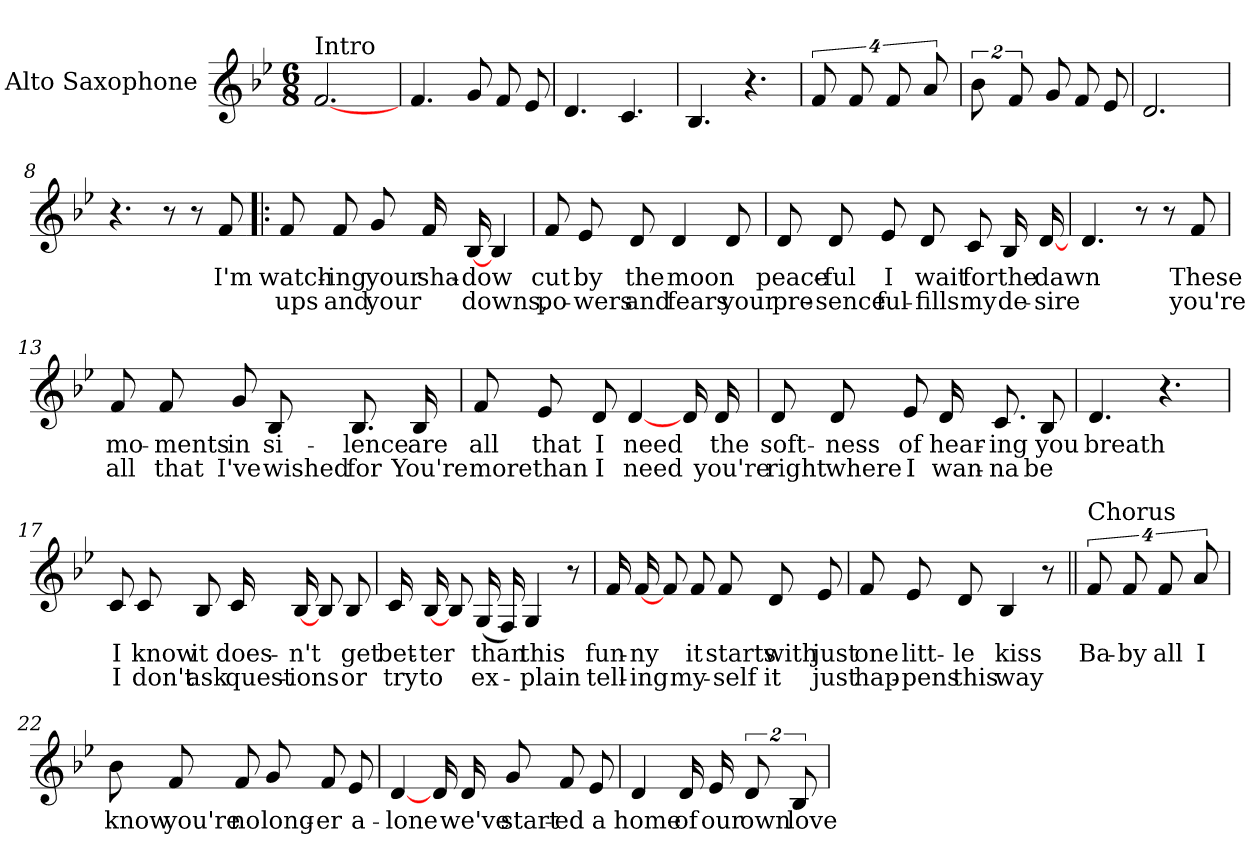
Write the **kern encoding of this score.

**kern	**text	**text
*part1	*part1	*part1
*staff1	*staff1	*staff1
*I"Alto Saxophone	*	*
*I'A. Sax.	*	*
*clefG2	*	*
*k[b-e-]	*	*
*B-:	*	*
*M6/8	*	*
=1	=1	=1
!LO:TX:a:t=Intro	!	!
[2.f	.	.
=2	=2	=2
4.f	.	.
8gL	.	.
8f	.	.
8e-	.	.
=3	=3	=3
4.d	.	.
4.c	.	.
=4	=4	=4
4.B-	.	.
4.r	.	.
!!LO:LB:g=z
=5	=5	=5
16%3fL	.	.
16%3f	.	.
16%3fL	.	.
16%3a	.	.
=6	=6	=6
16%3b-L	.	.
16%3f	.	.
8gL	.	.
8f	.	.
8e-	.	.
=7	=7	=7
2.d	.	.
=8	=8	=8
4.r	.	.
8r	.	.
8r	.	.
8f	-I'm	.
!!LO:LB:g=z
=9!|:	=9!|:	=9!|:
8fL	-watch-	-ups
8f	-ing	-and
8g	-your	-your
16fLL	-sha-	.
[16B-	-dow	-downs,
4B-	.	.
=10	=10	=10
8fL	-cut	-po-
8e-	-by	-wers
8d	-the	-and
4d	-moon	-fears
8d	.	-your
=11	=11	=11
8dL	-peace-	-pre-
8d	-ful	-sence
8e-	-I	-ful-
8dL	-wait	-fills
8c	-for	-my
16B-	-the	-de-
[16d	-dawn	-sire
=12	=12	=12
4.d	.	.
8r	.	.
8r	.	.
8f	-These	-you're
!!LO:LB:g=z
=13	=13	=13
8fL	-mo-	-all
8f	-ments	-that
8g	-in	-I've
8B-L	-si-	-wished
8.B-	-lence	-for
16B-	-are	-You're
=14	=14	=14
8fL	-all	-more
8e-	-that	-than
8d	-I	-I
[4d	-need	-need
16d	.	.
16d	-the	-you're
=15	=15	=15
8dL	-soft-	-right
8d	-ness	-where
8e-	-of	-I
16dLL	-hear-	-wan-
8.c	-ing	-na
8B-	-you	-be
=16	=16	=16
4.d	-breath	.
4.r	.	.
!!LO:LB:g=z
=17	=17	=17
8cL	-I	-I
8c	-know	-don't
8B-	-it	-ask
16cLL	-does-	-quest-
[16B-	-n't	-ions
8B-	.	.
8B-	-get	-or
=18	=18	=18
16cLL	-bet-	-try
[16B-	-ter	-to
8B-	.	.
(16G	-than	-ex-
16F)	.	.
4G	-this	-plain
8r	.	.
=19	=19	=19
16fLL	-fun-	-tell-
[16f	-ny	-ing
8f	.	.
8f	-it	-my-
8fL	-starts	-self
8d	-with	-it
8e-	-just	-just
=20	=20	=20
8fL	-one	-hap-
8e-	-litt-	-pens
8d	-le	-this
4B-	-kiss	-way
8r	.	.
!!LO:LB:g=z
=21||	=21||	=21||
!LO:TX:a:t=Chorus	!	!
16%3fL	-Ba-	.
16%3f	-by	.
16%3fL	-all	.
16%3a	-I	.
=22	=22	=22
8b-L	-know	.
8f	-you're	.
8f	-no	.
8gL	-long-	.
8f	-er	.
8e-	-a-	.
=23	=23	=23
[4d	-lone	.
16d	.	.
16d	-we've	.
8gL	-start-	.
8f	-ed	.
8e-	-a	.
=24	=24	=24
4d	-home	.
16d	-of	.
16e-	-our	.
16%3dL	-own	.
16%3B-	-love	.
=	=	=
*-	*-	*-
